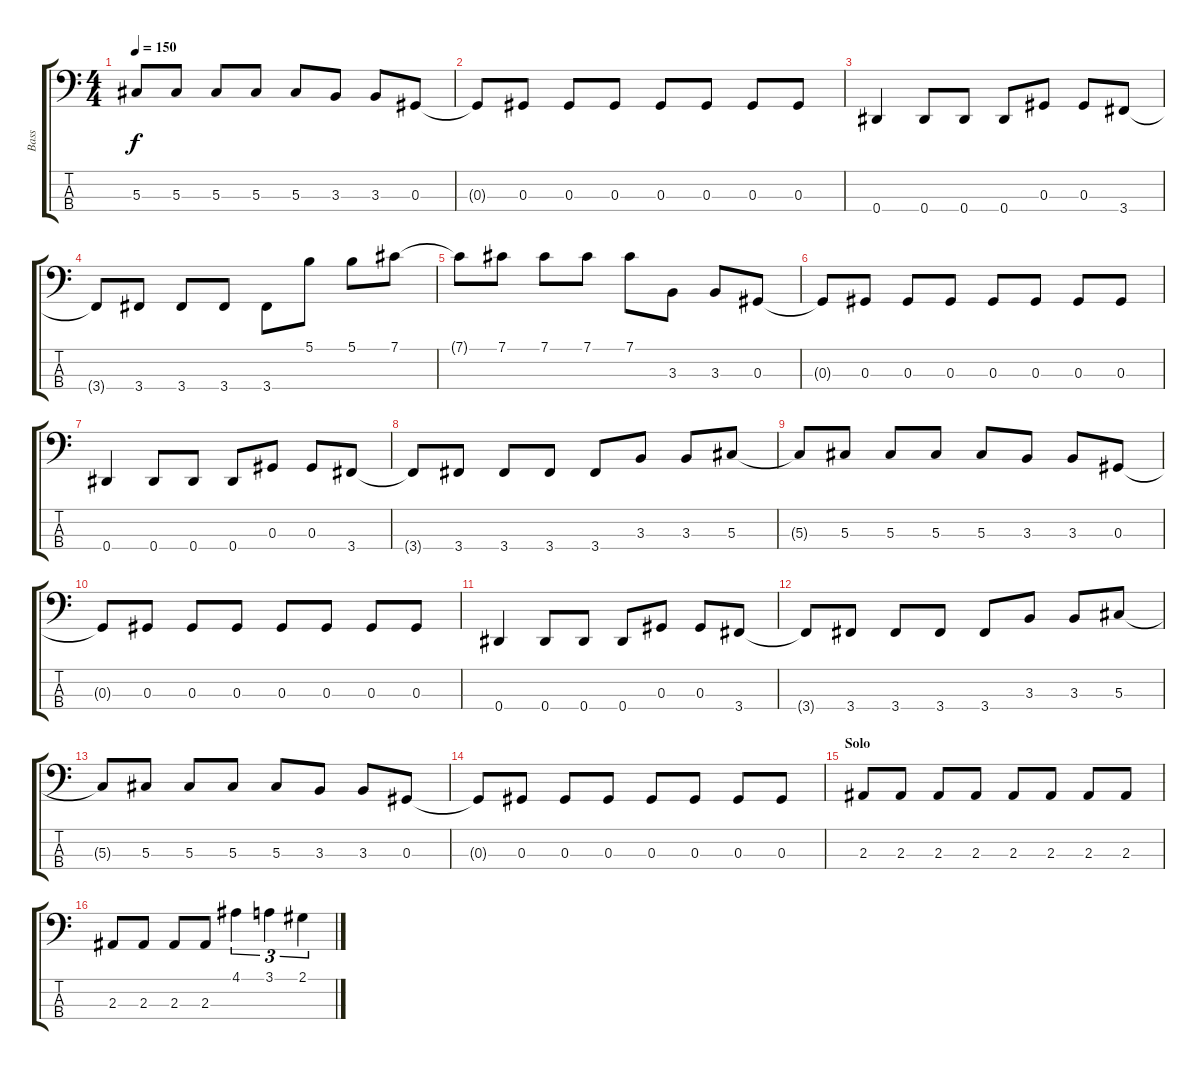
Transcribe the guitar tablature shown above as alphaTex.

\track ("Bass" "Bass") {instrument electricbasspick}
\staff {score tabs}
\tuning (Gb2 Db2 Ab1 Eb1) {hide}
\ts (4 4)
\tempo 150
\clef f4
\ks c
5.3{t}.8{dy f} 5.3.8 5.3.8 5.3.8 5.3.8 3.3.8 3.3.8 0.3.8 |
0.3{t}.8 0.3.8 0.3.8 0.3.8 0.3.8 0.3.8 0.3.8 0.3.8 |
0.4.4 0.4.8 0.4.8 0.4.8 0.3.8 0.3.8 3.4.8 |
3.4{t}.8 3.4.8 3.4.8 3.4.8 3.4.8 5.1.8 5.1.8 7.1.8 |
7.1{t}.8 7.1.8 7.1.8 7.1.8 7.1.8 3.3.8 3.3.8 0.3.8 |
0.3{t}.8 0.3.8 0.3.8 0.3.8 0.3.8 0.3.8 0.3.8 0.3.8 |
0.4.4 0.4.8 0.4.8 0.4.8 0.3.8 0.3.8 3.4.8 |
3.4{t}.8 3.4.8 3.4.8 3.4.8 3.4.8 3.3.8 3.3.8 5.3.8 |
5.3{t}.8 5.3.8 5.3.8 5.3.8 5.3.8 3.3.8 3.3.8 0.3.8 |
0.3{t}.8 0.3.8 0.3.8 0.3.8 0.3.8 0.3.8 0.3.8 0.3.8 |
0.4.4 0.4.8 0.4.8 0.4.8 0.3.8 0.3.8 3.4.8 |
3.4{t}.8 3.4.8 3.4.8 3.4.8 3.4.8 3.3.8 3.3.8 5.3.8 |
5.3{t}.8 5.3.8 5.3.8 5.3.8 5.3.8 3.3.8 3.3.8 0.3.8 |
0.3{t}.8 0.3.8 0.3.8 0.3.8 0.3.8 0.3.8 0.3.8 0.3.8 |
\section ("" "Solo")
2.3.8 2.3.8 2.3.8 2.3.8 2.3.8 2.3.8 2.3.8 2.3.8 |
2.3.8 2.3.8 2.3.8 2.3.8 4.1.4{tu (3 2)} 3.1.4{tu (3 2)} 2.1.4{tu (3 2)}
